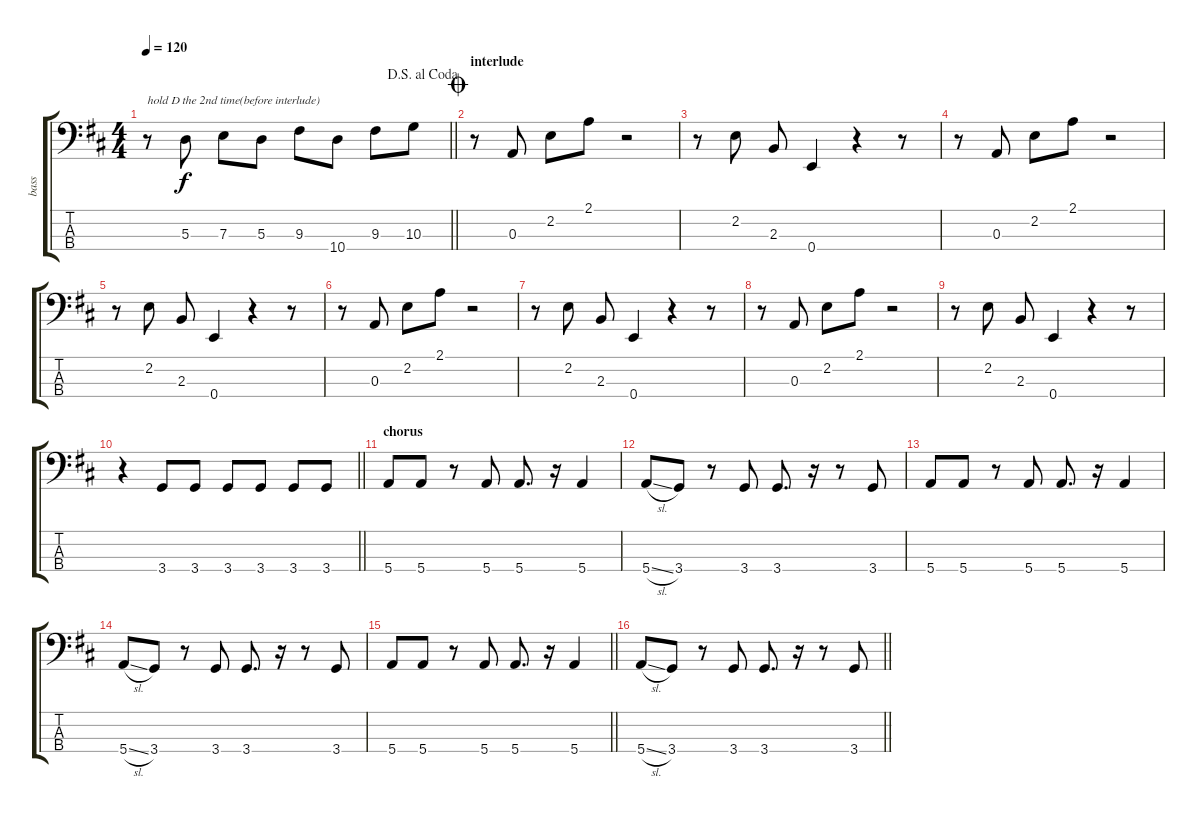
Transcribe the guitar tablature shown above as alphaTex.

\track ("bass " "bass ") {instrument electricbassfinger}
\staff {score tabs}
\tuning (G2 D2 A1 E1) {hide}
\ts (4 4)
\jump dalsegnoalcoda
\tempo 120
\clef f4
\barLineRight lightlight
\ks d
r.8{txt "hold D the 2nd time(before interlude)" dy f} 5.3.8 7.3.8 5.3.8 9.3.8 10.4.8 9.3.8 10.3.8 |
\section ("" "interlude")
\jump coda
r.8 0.3.8 2.2.8 2.1.8 r.2 |
r.8 2.2.8 2.3.8 0.4.4 r.4 r.8 |
r.8 0.3.8 2.2.8 2.1.8 r.2 |
r.8 2.2.8 2.3.8 0.4.4 r.4 r.8 |
r.8 0.3.8 2.2.8 2.1.8 r.2 |
r.8 2.2.8 2.3.8 0.4.4 r.4 r.8 |
r.8 0.3.8 2.2.8 2.1.8 r.2 |
r.8 2.2.8 2.3.8 0.4.4 r.4 r.8 |
\barLineRight lightlight
r.4 3.4.8 3.4.8 3.4.8 3.4.8 3.4.8 3.4.8 |
\section ("" "chorus")
5.4.8 5.4.8 r.8 5.4.8 5.4.8{d} r.16 5.4.4 |
5.4{sl}.8 3.4.8 r.8 3.4.8 3.4.8{d} r.16 r.8 3.4.8 |
5.4.8 5.4.8 r.8 5.4.8 5.4.8{d} r.16 5.4.4 |
5.4{sl}.8 3.4.8 r.8 3.4.8 3.4.8{d} r.16 r.8 3.4.8 |
\barLineRight lightlight
5.4.8 5.4.8 r.8 5.4.8 5.4.8{d} r.16 5.4.4 |
\barLineRight lightlight
5.4{sl}.8 3.4.8 r.8 3.4.8 3.4.8{d} r.16 r.8 3.4.8
